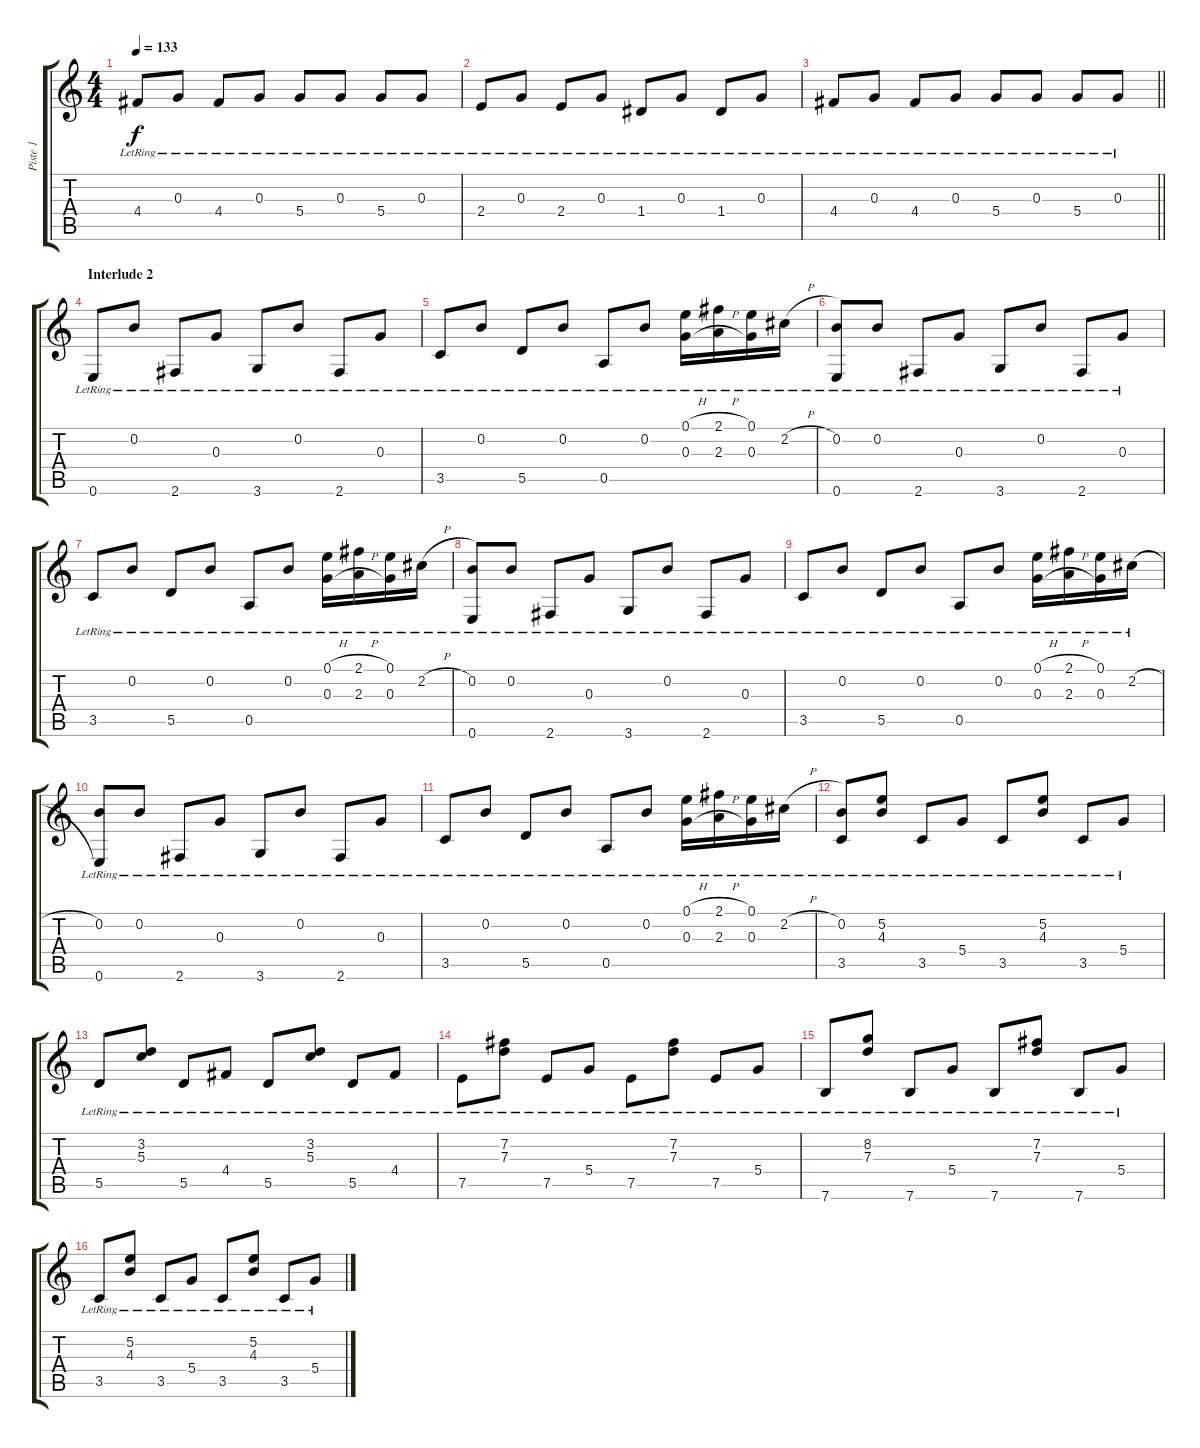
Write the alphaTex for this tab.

\track ("Piste 1" "Piste 1") {instrument acousticguitarsteel}
\staff {score tabs}
\tuning (E4 B3 G3 D3 A2 E2) {hide}
\ts (4 4)
\tempo 133
\clef g2
\ks c
4.4{lr}.8{dy f} 0.3{lr}.8 4.4{lr}.8 0.3{lr}.8 5.4{lr}.8 0.3{lr}.8 5.4{lr}.8 0.3{lr}.8 |
2.4{lr}.8 0.3{lr}.8 2.4{lr}.8 0.3{lr}.8 1.4{lr}.8 0.3{lr}.8 1.4{lr}.8 0.3{lr}.8 |
\barLineRight lightlight
4.4{lr}.8 0.3{lr}.8 4.4{lr}.8 0.3{lr}.8 5.4{lr}.8 0.3{lr}.8 5.4{lr}.8 0.3{lr}.8 |
\section ("" "Interlude 2")
0.6{lr}.8 0.2{lr}.8 2.6{lr}.8 0.3{lr}.8 3.6{lr}.8 0.2{lr}.8 2.6{lr}.8 0.3{lr}.8 |
3.5{lr}.8 0.2{lr}.8 5.5{lr}.8 0.2{lr}.8 0.5{lr}.8 0.2{lr}.8 (0.1{h lr} 0.3{h lr}).16 (2.1{h lr} 2.3{h lr}).16 (0.1{lr} 0.3{lr}).16 2.2{h lr}.16 |
(0.2 0.6{lr}).8 0.2{lr}.8 2.6{lr}.8 0.3{lr}.8 3.6{lr}.8 0.2{lr}.8 2.6{lr}.8 0.3{lr}.8 |
3.5{lr}.8 0.2{lr}.8 5.5{lr}.8 0.2{lr}.8 0.5{lr}.8 0.2{lr}.8 (0.1{h lr} 0.3{h lr}).16 (2.1{h lr} 2.3{h lr}).16 (0.1{lr} 0.3{lr}).16 2.2{h lr}.16 |
(0.2 0.6{lr}).8 0.2{lr}.8 2.6{lr}.8 0.3{lr}.8 3.6{lr}.8 0.2{lr}.8 2.6{lr}.8 0.3{lr}.8 |
3.5{lr}.8 0.2{lr}.8 5.5{lr}.8 0.2{lr}.8 0.5{lr}.8 0.2{lr}.8 (0.1{h lr} 0.3{h lr}).16 (2.1{h lr} 2.3{h lr}).16 (0.1{lr} 0.3{lr}).16 2.2{h lr}.16 |
(0.2 0.6{lr}).8 0.2{lr}.8 2.6{lr}.8 0.3{lr}.8 3.6{lr}.8 0.2{lr}.8 2.6{lr}.8 0.3{lr}.8 |
3.5{lr}.8 0.2{lr}.8 5.5{lr}.8 0.2{lr}.8 0.5{lr}.8 0.2{lr}.8 (0.1{h lr} 0.3{h lr}).16 (2.1{h lr} 2.3{h lr}).16 (0.1{lr} 0.3{lr}).16 2.2{h lr}.16 |
(0.2 3.5{lr}).8 (5.2{lr} 4.3{lr}).8 3.5{lr}.8 5.4{lr}.8 3.5{lr}.8 (5.2{lr} 4.3{lr}).8 3.5{lr}.8 5.4{lr}.8 |
5.5{lr}.8 (3.2{lr} 5.3{lr}).8 5.5{lr}.8 4.4{lr}.8 5.5{lr}.8 (3.2{lr} 5.3{lr}).8 5.5{lr}.8 4.4{lr}.8 |
7.5{lr}.8 (7.2{lr} 7.3{lr}).8 7.5{lr}.8 5.4{lr}.8 7.5{lr}.8 (7.2{lr} 7.3{lr}).8 7.5{lr}.8 5.4{lr}.8 |
7.6{lr}.8 (8.2{lr} 7.3{lr}).8 7.6{lr}.8 5.4{lr}.8 7.6{lr}.8 (7.2{lr} 7.3{lr}).8 7.6{lr}.8 5.4{lr}.8 |
3.5{lr}.8 (5.2{lr} 4.3{lr}).8 3.5{lr}.8 5.4{lr}.8 3.5{lr}.8 (5.2{lr} 4.3{lr}).8 3.5{lr}.8 5.4{lr}.8
